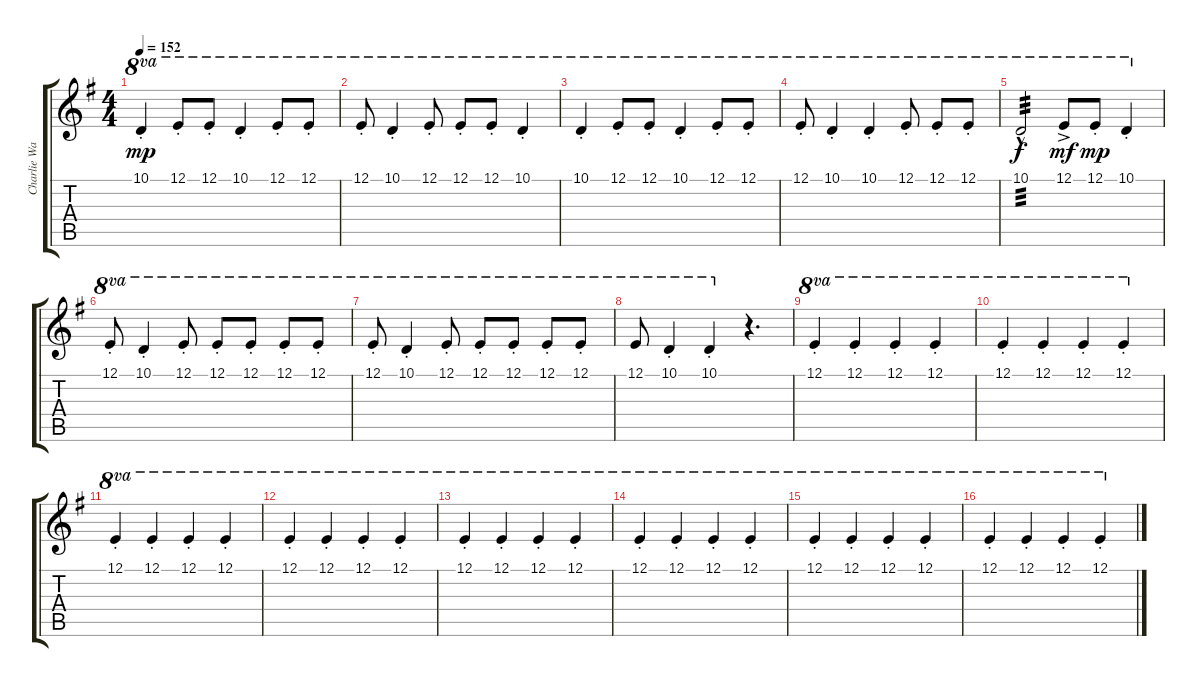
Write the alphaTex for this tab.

\track ("Charlie Watts - Cymbal & Misc Percussion" "Charlie Wa") {instrument reversecymbal}
\staff {score tabs}
\tuning (E4 B3 G3 D3 A2 E2) {hide}
\ts (4 4)
\tempo 152
\clef g2
\ks g
10.1{st}.4{ot 8va dy mp} 12.1{st}.8{ot 8va} 12.1{st}.8{ot 8va} 10.1{st}.4{ot 8va} 12.1{st}.8{ot 8va} 12.1{st}.8{ot 8va} |
12.1{st}.8{ot 8va} 10.1{st}.4{ot 8va} 12.1{st}.8{ot 8va} 12.1{st}.8{ot 8va} 12.1{st}.8{ot 8va} 10.1{st}.4{ot 8va} |
10.1{st}.4{ot 8va} 12.1{st}.8{ot 8va} 12.1{st}.8{ot 8va} 10.1{st}.4{ot 8va} 12.1{st}.8{ot 8va} 12.1{st}.8{ot 8va} |
12.1{st}.8{ot 8va} 10.1{st}.4{ot 8va} 10.1{st}.4{ot 8va} 12.1{st}.8{ot 8va} 12.1{st}.8{ot 8va} 12.1{st}.8{ot 8va} |
10.1{hac}.2{ot 8va tp 3 dy f} 12.1{ac}.8{ot 8va dy mf} 12.1{st}.8{ot 8va dy mp} 10.1{st}.4{ot 8va} |
12.1{st}.8{ot 8va} 10.1{st}.4{ot 8va} 12.1{st}.8{ot 8va} 12.1{st}.8{ot 8va} 12.1{st}.8{ot 8va} 12.1{st}.8{ot 8va} 12.1{st}.8{ot 8va} |
12.1{st}.8{ot 8va} 10.1{st}.4{ot 8va} 12.1{st}.8{ot 8va} 12.1{st}.8{ot 8va} 12.1{st}.8{ot 8va} 12.1{st}.8{ot 8va} 12.1{st}.8{ot 8va} |
12.1.8{ot 8va} 10.1{st}.4{ot 8va} 10.1{st}.4{ot 8va} r.4{d} |
12.1{st}.4{ot 8va} 12.1{st}.4{ot 8va} 12.1{st}.4{ot 8va} 12.1{st}.4{ot 8va} |
12.1{st}.4{ot 8va} 12.1{st}.4{ot 8va} 12.1{st}.4{ot 8va} 12.1{st}.4{ot 8va} |
12.1{st}.4{ot 8va} 12.1{st}.4{ot 8va} 12.1{st}.4{ot 8va} 12.1{st}.4{ot 8va} |
12.1{st}.4{ot 8va} 12.1{st}.4{ot 8va} 12.1{st}.4{ot 8va} 12.1{st}.4{ot 8va} |
12.1{st}.4{ot 8va} 12.1{st}.4{ot 8va} 12.1{st}.4{ot 8va} 12.1{st}.4{ot 8va} |
12.1{st}.4{ot 8va} 12.1{st}.4{ot 8va} 12.1{st}.4{ot 8va} 12.1{st}.4{ot 8va} |
12.1{st}.4{ot 8va} 12.1{st}.4{ot 8va} 12.1{st}.4{ot 8va} 12.1{st}.4{ot 8va} |
12.1{st}.4{ot 8va} 12.1{st}.4{ot 8va} 12.1{st}.4{ot 8va} 12.1{st}.4{ot 8va}
